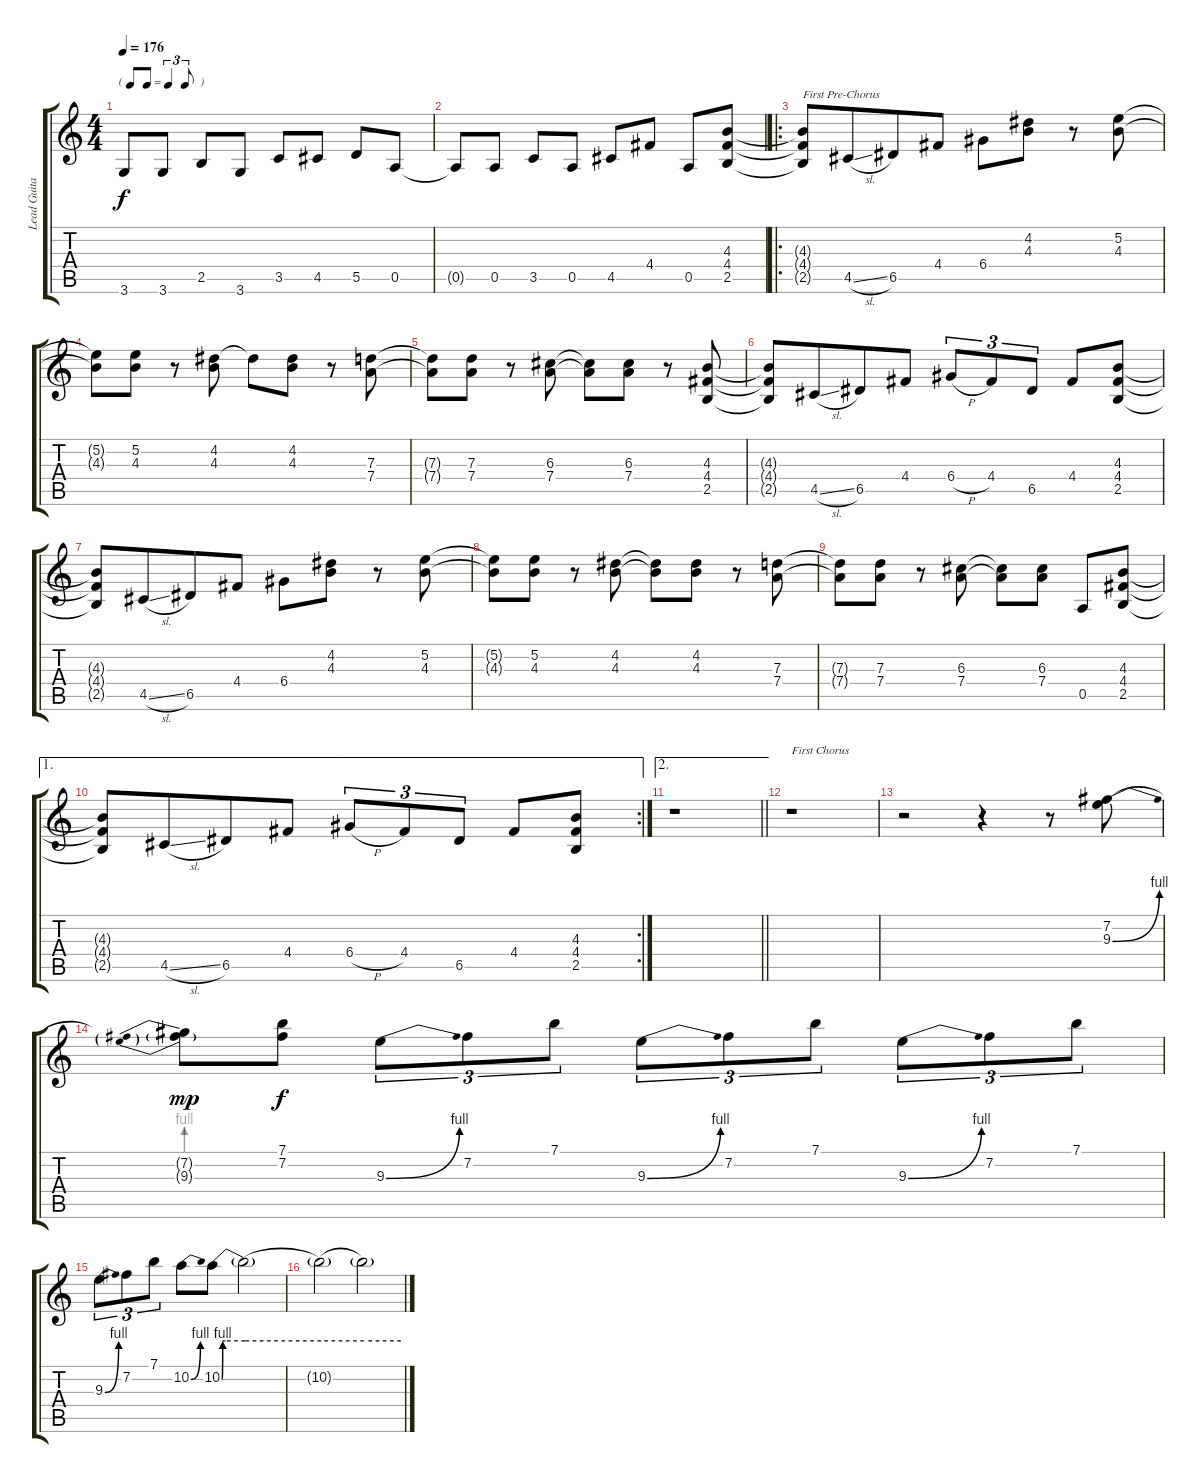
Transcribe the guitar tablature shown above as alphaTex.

\track ("Lead Guitar" "Lead Guita") {instrument overdrivenguitar}
\staff {score tabs}
\tuning (E4 B3 G3 D3 A2 E2) {hide}
\ts (4 4)
\tf triplet8th
\tempo 176
\clef g2
\ks c
3.6{t}.8{dy f} 3.6.8 2.5.8 3.6.8 3.5.8 4.5.8 5.5.8 0.5.8 |
0.5{t}.8 0.5.8 3.5.8 0.5.8 4.5.8 4.4.8 0.5.8 (4.3 4.4 2.5).8 |
\ro
(4.3{t} 4.4{t} 2.5{t}).8{txt "First Pre-Chorus"} 4.5{sl}.8{beam merge} 6.5.8 4.4.8 6.4.8 (4.2 4.3).8 r.8 (5.2 4.3).8 |
(5.2{t} 4.3{t}).8 (5.2 4.3).8 r.8 (4.2 4.3).8 4.2{t}.8 (4.2 4.3).8 r.8 (7.3 7.4).8 |
(7.3{t} 7.4{t}).8 (7.3 7.4).8 r.8 (6.3 7.4).8 (6.3{t} 7.4{t}).8 (6.3 7.4).8 r.8 (4.3 4.4 2.5).8 |
(4.3{t} 4.4{t} 2.5{t}).8 4.5{sl}.8{beam merge} 6.5.8 4.4.8 6.4{h}.8{tu (3 2)} 4.4.8{tu (3 2)} 6.5.8{tu (3 2)} 4.4.8 (4.3 4.4 2.5).8 |
(4.3{t} 4.4{t} 2.5{t}).8 4.5{sl}.8{beam merge} 6.5.8 4.4.8 6.4.8 (4.2 4.3).8 r.8 (5.2 4.3).8 |
(5.2{t} 4.3{t}).8 (5.2 4.3).8 r.8 (4.2 4.3).8 (4.2{t} 4.3{t}).8 (4.2 4.3).8 r.8 (7.3 7.4).8 |
(7.3{t} 7.4{t}).8 (7.3 7.4).8 r.8 (6.3 7.4).8 (6.3{t} 7.4{t}).8 (6.3 7.4).8 0.5.8 (4.3 4.4 2.5).8 |
\ae 1
\rc 2
(4.3{t} 4.4{t} 2.5{t}).8 4.5{sl}.8{beam merge} 6.5.8 4.4.8 6.4{h}.8{tu (3 2)} 4.4.8{tu (3 2)} 6.5.8{tu (3 2)} 4.4.8 (4.3 4.4 2.5).8 |
\ae 2
\barLineRight lightlight
r.1 |
r.1{txt "First Chorus"} |
r.2 r.4 r.8 (7.2 9.3{be (bend 0 0 60 4)}).8 |
(7.2{be (prebend 0 4 60 4) t} 9.3{be (prebend 0 4 60 4) g}).8{dy mp} (7.1 7.2).8{dy f} 9.3{be (bend 0 0 60 4)}.8{tu (3 2)} 7.2.8{tu (3 2)} 7.1.8{tu (3 2)} 9.3{be (bend 0 0 60 4)}.8{tu (3 2)} 7.2.8{tu (3 2)} 7.1.8{tu (3 2)} 9.3{be (bend 0 0 60 4)}.8{tu (3 2)} 7.2.8{tu (3 2)} 7.1.8{tu (3 2)} |
9.3{be (bend 0 0 60 4)}.8{tu (3 2)} 7.2.8{tu (3 2)} 7.1.8{tu (3 2)} 10.2{be (bend 0 0 60 4)}.8 10.2{be (custom 0 0 2 4 7 4 9 4 60 4)}.8 10.2{be (hold 0 4 60 4) t}.2 |
10.2{be (hold 0 4 60 4) t}.2 10.2{be (hold 0 4 60 4) t}.2
